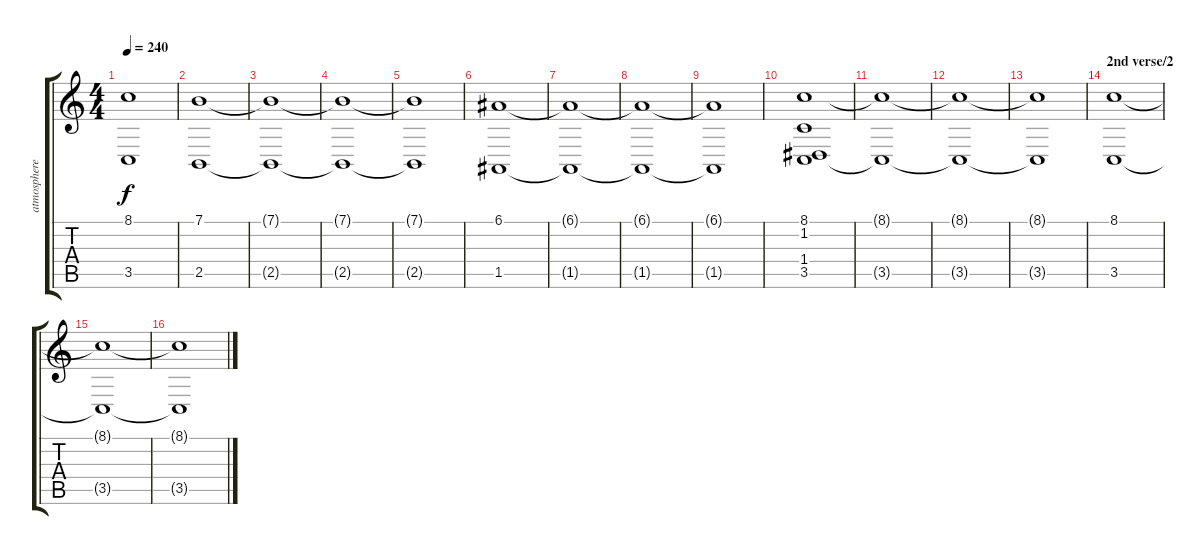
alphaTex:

\track ("atmosphere(alex stariopoli)" "atmosphere") {instrument stringensemble2}
\staff {score tabs}
\tuning (E4 B3 G3 D3 A2 E2) {hide}
\ts (4 4)
\tempo 240
\clef g2
\ks c
(8.1{t} 3.5{t}).1{dy f} |
(7.1 2.5).1 |
(7.1{t} 2.5{t}).1 |
(7.1{t} 2.5{t}).1 |
(7.1{t} 2.5{t}).1 |
(6.1 1.5).1 |
(6.1{t} 1.5{t}).1 |
(6.1{t} 1.5{t}).1 |
(6.1{t} 1.5{t}).1 |
(8.1 1.2 1.4 3.5).1 |
(8.1{t} 3.5{t}).1 |
(8.1{t} 3.5{t}).1 |
(8.1{t} 3.5{t}).1 |
\section ("" "2nd verse/2")
(8.1 3.5).1 |
(8.1{t} 3.5{t}).1 |
(8.1{t} 3.5{t}).1
